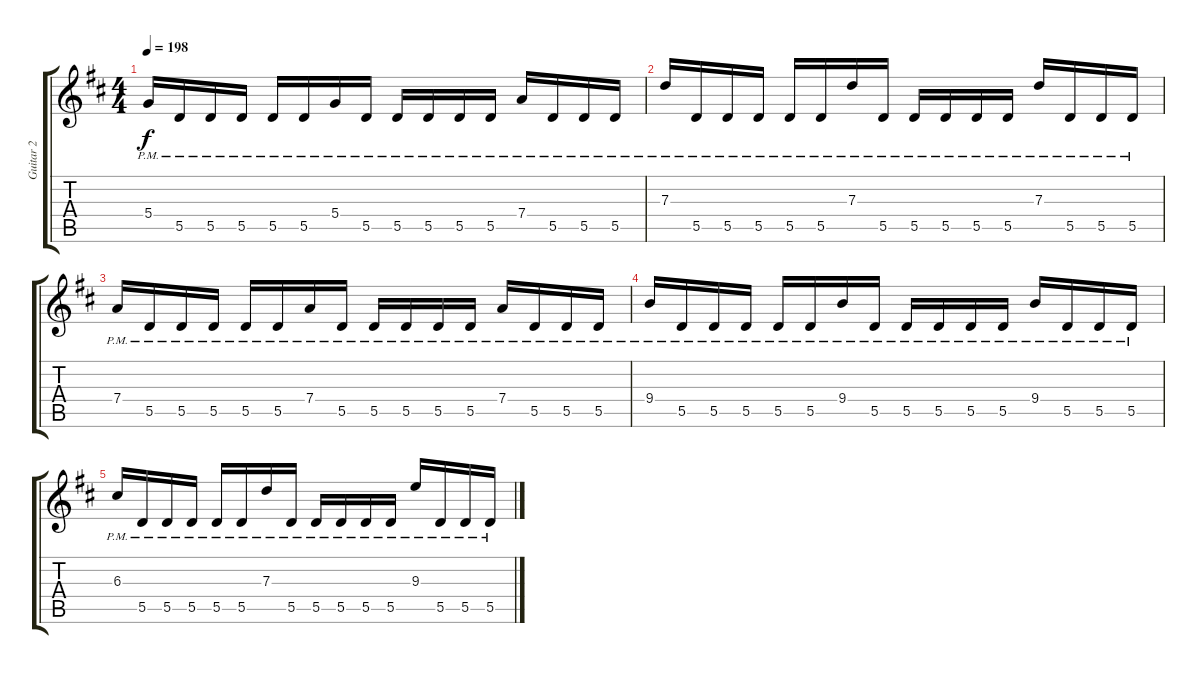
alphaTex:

\track ("Guitar 2" "Guitar 2") {instrument distortionguitar}
\staff {score tabs}
\tuning (E4 B3 G3 D3 A2 E2) {hide}
\ts (4 4)
\tempo 198
\clef g2
\ks bminor
5.4{pm}.16{dy f} 5.5{pm}.16 5.5{pm}.16 5.5{pm}.16 5.5{pm}.16 5.5{pm}.16 5.4{pm}.16 5.5{pm}.16 5.5{pm}.16 5.5{pm}.16 5.5{pm}.16 5.5{pm}.16 7.4{pm}.16 5.5{pm}.16 5.5{pm}.16 5.5{pm}.16 |
7.3{pm}.16 5.5{pm}.16 5.5{pm}.16 5.5{pm}.16 5.5{pm}.16 5.5{pm}.16 7.3{pm}.16 5.5{pm}.16 5.5{pm}.16 5.5{pm}.16 5.5{pm}.16 5.5{pm}.16 7.3{pm}.16 5.5{pm}.16 5.5{pm}.16 5.5{pm}.16 |
7.4{pm}.16 5.5{pm}.16 5.5{pm}.16 5.5{pm}.16 5.5{pm}.16 5.5{pm}.16 7.4{pm}.16 5.5{pm}.16 5.5{pm}.16 5.5{pm}.16 5.5{pm}.16 5.5{pm}.16 7.4{pm}.16 5.5{pm}.16 5.5{pm}.16 5.5{pm}.16 |
9.4{pm}.16 5.5{pm}.16 5.5{pm}.16 5.5{pm}.16 5.5{pm}.16 5.5{pm}.16 9.4{pm}.16 5.5{pm}.16 5.5{pm}.16 5.5{pm}.16 5.5{pm}.16 5.5{pm}.16 9.4{pm}.16 5.5{pm}.16 5.5{pm}.16 5.5{pm}.16 |
6.3{pm}.16 5.5{pm}.16 5.5{pm}.16 5.5{pm}.16 5.5{pm}.16 5.5{pm}.16 7.3{pm}.16 5.5{pm}.16 5.5{pm}.16 5.5{pm}.16 5.5{pm}.16 5.5{pm}.16 9.3{pm}.16 5.5{pm}.16 5.5{pm}.16 5.5{pm}.16
